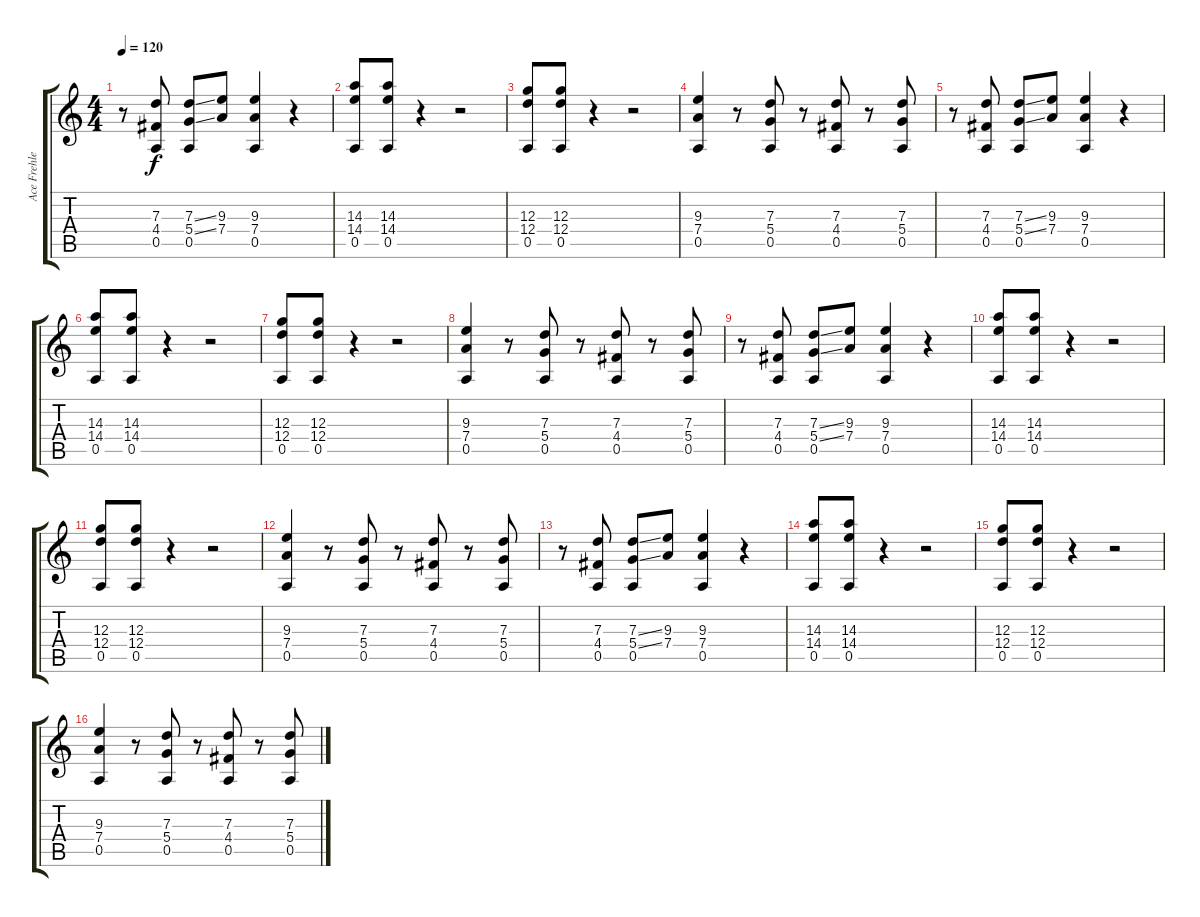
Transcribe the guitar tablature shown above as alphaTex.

\track ("Ace Frehley" "Ace Frehle") {instrument overdrivenguitar}
\staff {score tabs}
\tuning (E4 B3 G3 D3 A2 E2) {hide}
\ts (4 4)
\tempo 120
\clef g2
\ks c
r.8{dy f} (7.3 4.4 0.5).8 (7.3{ss} 5.4{ss} 0.5).8 (9.3 7.4).8 (9.3 7.4 0.5).4 r.4 |
(14.3 14.4 0.5).8 (14.3 14.4 0.5).8 r.4 r.2 |
(12.3 12.4 0.5).8 (12.3 12.4 0.5).8 r.4 r.2 |
(9.3 7.4 0.5).4 r.8 (7.3 5.4 0.5).8 r.8 (7.3 4.4 0.5).8 r.8 (7.3 5.4 0.5).8 |
r.8 (7.3 4.4 0.5).8 (7.3{ss} 5.4{ss} 0.5).8 (9.3 7.4).8 (9.3 7.4 0.5).4 r.4 |
(14.3 14.4 0.5).8 (14.3 14.4 0.5).8 r.4 r.2 |
(12.3 12.4 0.5).8 (12.3 12.4 0.5).8 r.4 r.2 |
(9.3 7.4 0.5).4 r.8 (7.3 5.4 0.5).8 r.8 (7.3 4.4 0.5).8 r.8 (7.3 5.4 0.5).8 |
r.8 (7.3 4.4 0.5).8 (7.3{ss} 5.4{ss} 0.5).8 (9.3 7.4).8 (9.3 7.4 0.5).4 r.4 |
(14.3 14.4 0.5).8 (14.3 14.4 0.5).8 r.4 r.2 |
(12.3 12.4 0.5).8 (12.3 12.4 0.5).8 r.4 r.2 |
(9.3 7.4 0.5).4 r.8 (7.3 5.4 0.5).8 r.8 (7.3 4.4 0.5).8 r.8 (7.3 5.4 0.5).8 |
r.8 (7.3 4.4 0.5).8 (7.3{ss} 5.4{ss} 0.5).8 (9.3 7.4).8 (9.3 7.4 0.5).4 r.4 |
(14.3 14.4 0.5).8 (14.3 14.4 0.5).8 r.4 r.2 |
(12.3 12.4 0.5).8 (12.3 12.4 0.5).8 r.4 r.2 |
(9.3 7.4 0.5).4 r.8 (7.3 5.4 0.5).8 r.8 (7.3 4.4 0.5).8 r.8 (7.3 5.4 0.5).8
